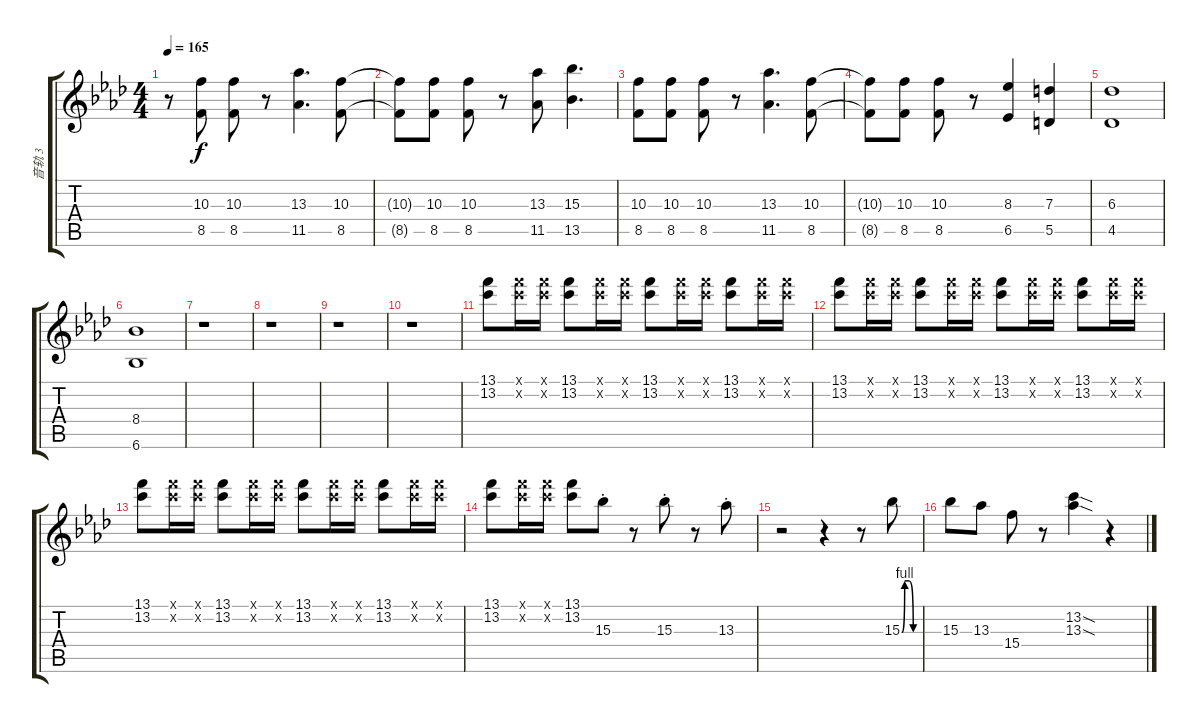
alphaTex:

\track ("音轨 3" "音轨 3") {instrument distortionguitar}
\staff {score tabs}
\tuning (E4 B3 G3 D3 A2 E2) {hide}
\ts (4 4)
\tempo 165
\clef g2
\ks ab
r.8{dy f} (10.3 8.5).8 (10.3 8.5).8 r.8 (13.3 11.5).4{d} (10.3 8.5).8 |
(10.3{t} 8.5{t}).8 (10.3 8.5).8 (10.3 8.5).8 r.8 (13.3 11.5).8 (15.3 13.5).4{d} |
(10.3 8.5).8 (10.3 8.5).8 (10.3 8.5).8 r.8 (13.3 11.5).4{d} (10.3 8.5).8 |
(10.3{t} 8.5{t}).8 (10.3 8.5).8 (10.3 8.5).8 r.8 (8.3 6.5).4 (7.3 5.5).4 |
(6.3 4.5).1 |
(8.4 6.6).1 |
r.1 |
r.1 |
r.1 |
r.1 |
(13.1 13.2).8 (13.1{x} 13.2{x}).16 (13.1{x} 13.2{x}).16 (13.1 13.2).8 (13.1{x} 13.2{x}).16 (13.1{x} 13.2{x}).16 (13.1 13.2).8 (13.1{x} 13.2{x}).16 (13.1{x} 13.2{x}).16 (13.1 13.2).8 (13.1{x} 13.2{x}).16 (13.1{x} 13.2{x}).16 |
(13.1 13.2).8 (13.1{x} 13.2{x}).16 (13.1{x} 13.2{x}).16 (13.1 13.2).8 (13.1{x} 13.2{x}).16 (13.1{x} 13.2{x}).16 (13.1 13.2).8 (13.1{x} 13.2{x}).16 (13.1{x} 13.2{x}).16 (13.1 13.2).8 (13.1{x} 13.2{x}).16 (13.1{x} 13.2{x}).16 |
(13.1 13.2).8 (13.1{x} 13.2{x}).16 (13.1{x} 13.2{x}).16 (13.1 13.2).8 (13.1{x} 13.2{x}).16 (13.1{x} 13.2{x}).16 (13.1 13.2).8 (13.1{x} 13.2{x}).16 (13.1{x} 13.2{x}).16 (13.1 13.2).8 (13.1{x} 13.2{x}).16 (13.1{x} 13.2{x}).16 |
(13.1 13.2).8 (13.1{x} 13.2{x}).16 (13.1{x} 13.2{x}).16 (13.1 13.2).8 15.3{st}.8 r.8 15.3{st}.8 r.8 13.3{st}.8 |
r.2 r.4 r.8 15.3{be (custom 0 0 10 4 25 4 40 0 60 0)}.8 |
15.3.8 13.3.8 15.4.8 r.8 (13.2{sod} 13.3{sod}).4 r.4
